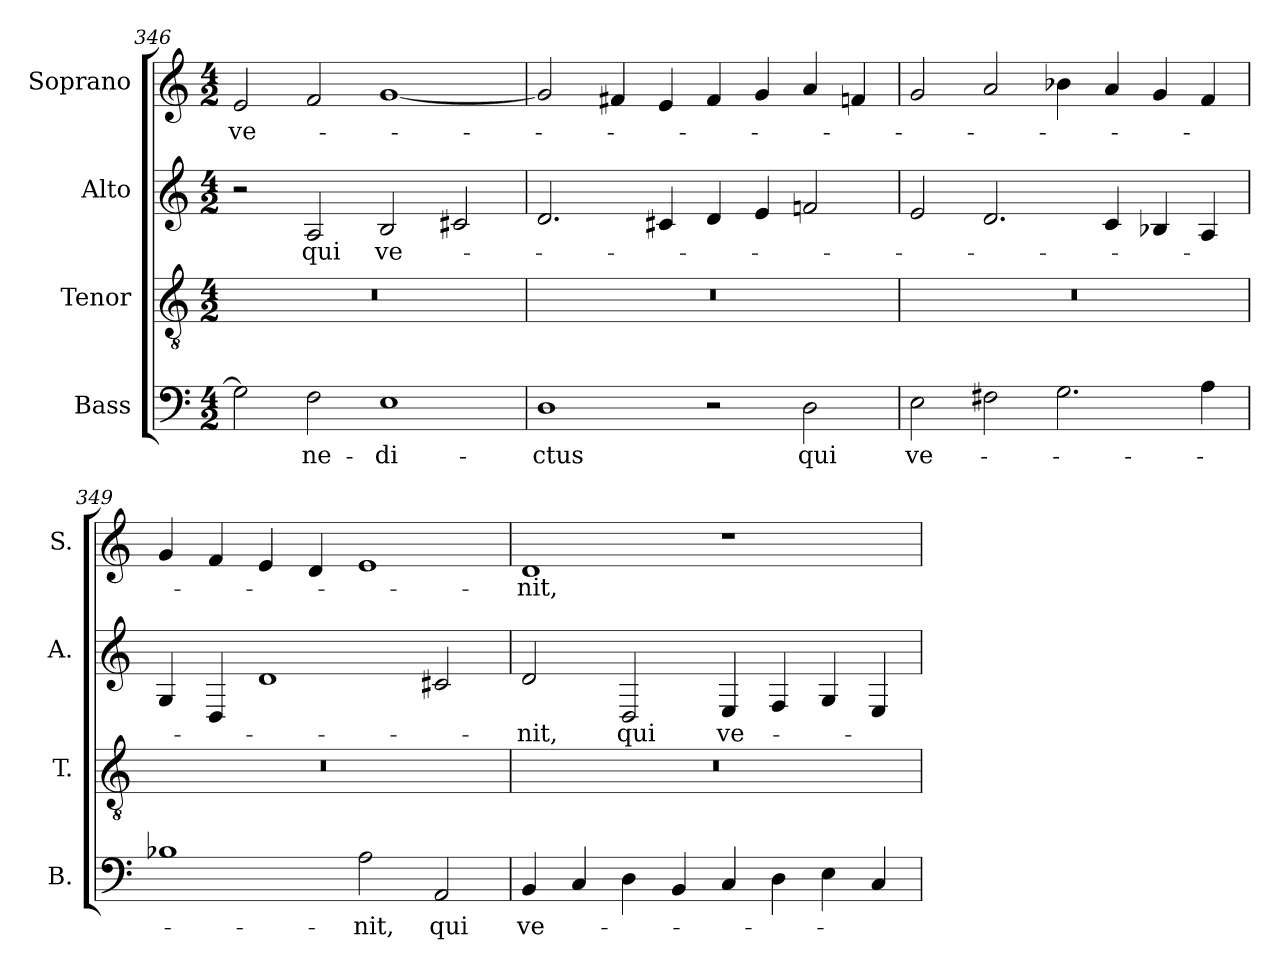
**kern	**text	**kern	**kern	**text	**kern	**text
*part4	*part4	*part3	*part2	*part2	*part1	*part1
*staff4	*staff4	*staff3	*staff2	*staff2	*staff1	*staff1
*I"Bass	*	*I"Tenor	*I"Alto	*	*I"Soprano	*
*I'B.	*	*I'T.	*I'A.	*	*I'S.	*
*clefF4	*	*clefGv2	*clefG2	*	*clefG2	*
*	*	*ITrd7c12	*	*	*	*
*k[]	*	*k[]	*k[]	*	*k[]	*
*C:	*	*C:	*C:	*	*C:	*
*M4/2	*	*M4/2	*M4/2	*	*M4/2	*
=346	=346	=346	=346	=346	=346	=346
!	!	!LO:N:vis=1	!	!	!	!
!	!	!	!	!	!	!LO:LY:b:color=#000000
2Gi\]	.	0r	2r	.	2ei/	ve-
!	!LO:LY:b:color=#000000	!	!	!	!	!
!	!	!	!	!LO:LY:b:color=#000000	!	!
2Fi\	-ne-	.	2Ai/	qui	2fi/	.
!	!LO:LY:b:color=#000000	!	!	!	!	!
!	!	!	!	!LO:LY:b:color=#000000	!	!
1Ei	-di-	.	2Bi/	ve-	[1gi	.
.	.	.	2c#Xi/	.	.	.
=347	=347	=347	=347	=347	=347	=347
!	!LO:LY:b:color=#000000	!LO:N:vis=1	!	!	!	!
1Di	-ctus	0r	2.di/	.	2gi/]	.
.	.	.	.	.	4f#Xi/	.
.	.	.	4c#Xi/	.	4ei/	.
2r	.	.	4di/	.	4f#i/	.
.	.	.	4ei/	.	4gi/	.
!	!LO:LY:b:color=#000000	!	!	!	!	!
2Di\	qui	.	2fni/	.	4ai/	.
.	.	.	.	.	4fni/	.
=348	=348	=348	=348	=348	=348	=348
!	!LO:LY:b:color=#000000	!LO:N:vis=1	!	!	!	!
2Ei\	ve-	0r	2ei/	.	2gi/	.
2F#Xi\	.	.	2.di/	.	2ai/	.
2.Gi\	.	.	.	.	4b-Xi\	.
.	.	.	4ci/	.	4ai/	.
.	.	.	4B-Xi/	.	4gi/	.
4Ai\	.	.	4Ai/	.	4fi/	.
=349	=349	=349	=349	=349	=349	=349
!	!	!LO:N:vis=1	!	!	!	!
1B-Xi	.	0r	4Gi/	.	4gi/	.
.	.	.	4Di/	.	4fi/	.
.	.	.	1di	.	4ei/	.
.	.	.	.	.	4di/	.
!	!LO:LY:b:color=#000000	!	!	!	!	!
2Ai\	-nit,	.	.	.	1ei	.
!	!LO:LY:b:color=#000000	!	!	!	!	!
2AAi/	qui	.	2c#Xi/	.	.	.
!!LO:LB:g=z
=350	=350	=350	=350	=350	=350	=350
!	!LO:LY:b:color=#000000	!LO:N:vis=1	!	!	!	!
!	!	!	!	!LO:LY:b:color=#000000	!	!
!	!	!	!	!	!	!LO:LY:b:color=#000000
4BBi/	ve-	0r	2di/	-nit,	1di	-nit,
4Ci/	.	.	.	.	.	.
!	!	!	!	!LO:LY:b:color=#000000	!	!
4Di\	.	.	2Di/	qui	.	.
4BBi/	.	.	.	.	.	.
!	!	!	!	!LO:LY:b:color=#000000	!	!
4Ci/	.	.	4Ei/	ve-	1r	.
4Di\	.	.	4Fi/	.	.	.
4Ei\	.	.	4Gi/	.	.	.
4Ci/	.	.	4Ei/	.	.	.
=	=	=	=	=	=	=
*-	*-	*-	*-	*-	*-	*-
